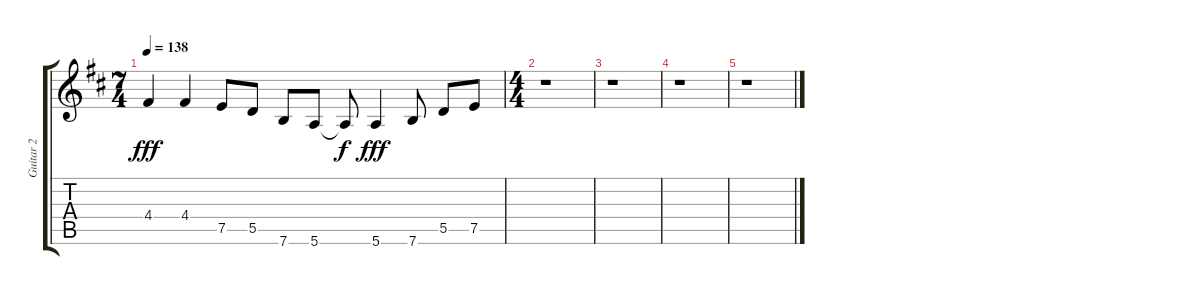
\track ("Guitar 2" "Guitar 2") {instrument electricguitarclean}
\staff {score tabs}
\tuning (E4 B3 G3 D3 A2 E2) {hide}
\ts (7 4)
\tempo 138
\clef g2
\ks d
4.4.4{dy fff} 4.4.4 7.5.8 5.5.8 7.6.8 5.6.8 5.6{t}.8{dy f} 5.6.4{dy fff} 7.6.8 5.5.8 7.5.8 |
\ts (4 4)
r.1 |
r.1 |
r.1 |
r.1
